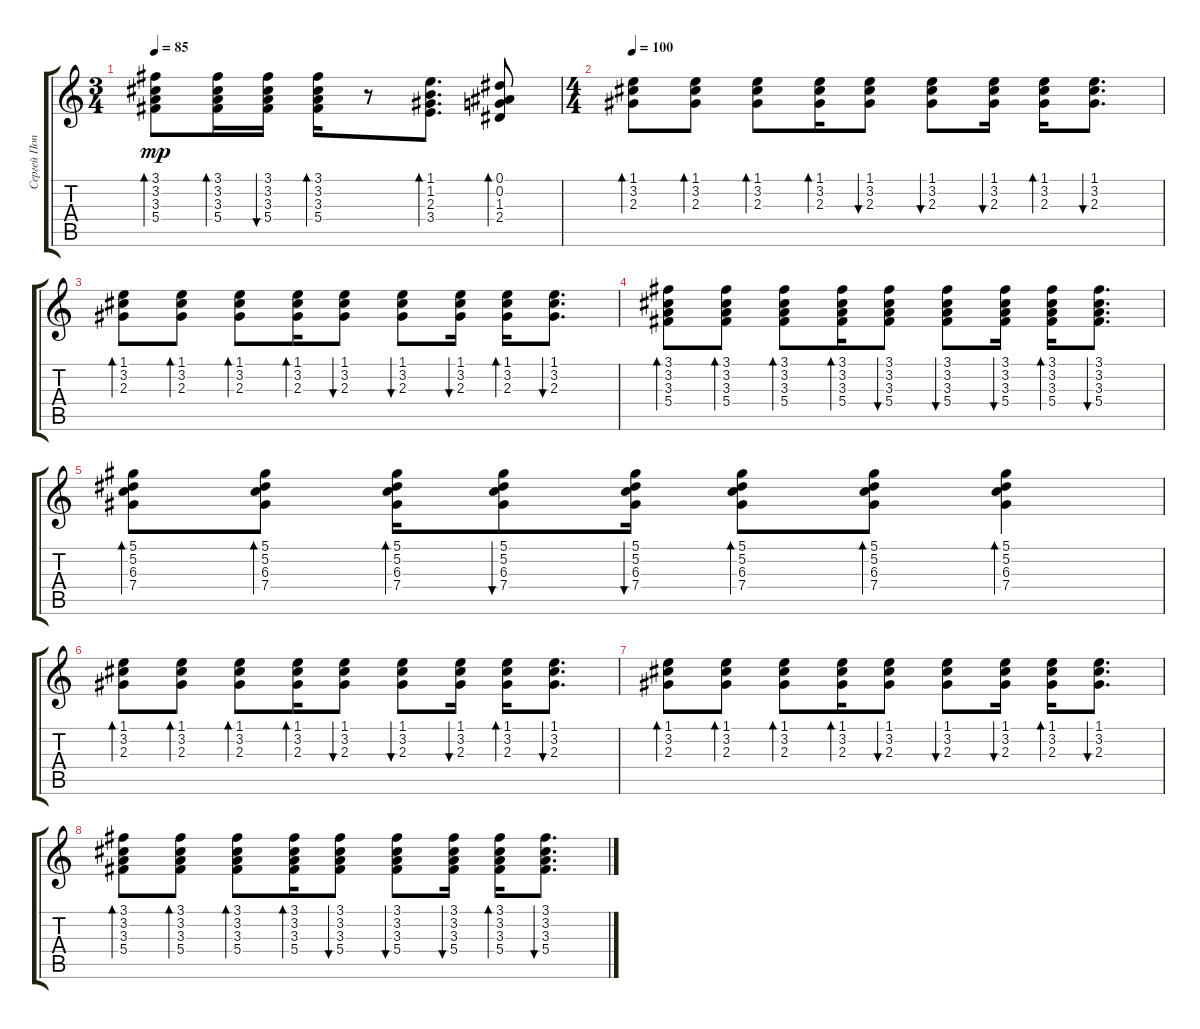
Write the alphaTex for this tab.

\track ("Сергей Попов" "Сергей Поп") {instrument distortionguitar}
\staff {score tabs}
\tuning (Eb4 Bb3 Gb3 Db3 Ab2 Eb2) {hide}
\ts (3 4)
\tempo 85
\clef g2
\ks c
(3.1 3.2 3.3 5.4).8{bd 30 dy mp} (3.1 3.2 3.3 5.4).16{bd 30} (3.1 3.2 3.3 5.4).16{bu 30} (3.1 3.2 3.3 5.4).16{bd 30} r.8 (1.1 1.2 2.3 3.4).8{d bd 30} (0.1 0.2 1.3 2.4).8{bd 30} |
\ts (4 4)
\tempo 100
(1.1 3.2 2.3).8{bd 30} (1.1 3.2 2.3).8{bd 30} (1.1 3.2 2.3).8{bd 30} (1.1 3.2 2.3).16{bd 30} (1.1 3.2 2.3).8{bu 30} (1.1 3.2 2.3).8{bu 30} (1.1 3.2 2.3).16{bu 30} (1.1 3.2 2.3).16{bd 30} (1.1 3.2 2.3).8{d bu 30} |
(1.1 3.2 2.3).8{bd 30} (1.1 3.2 2.3).8{bd 30} (1.1 3.2 2.3).8{bd 30} (1.1 3.2 2.3).16{bd 30} (1.1 3.2 2.3).8{bu 30} (1.1 3.2 2.3).8{bu 30} (1.1 3.2 2.3).16{bu 30} (1.1 3.2 2.3).16{bd 30} (1.1 3.2 2.3).8{d bu 30} |
(3.1 3.2 3.3 5.4).8{bd 30} (3.1 3.2 3.3 5.4).8{bd 30} (3.1 3.2 3.3 5.4).8{bd 30} (3.1 3.2 3.3 5.4).16{bd 30} (3.1 3.2 3.3 5.4).8{bu 30} (3.1 3.2 3.3 5.4).8{bu 30} (3.1 3.2 3.3 5.4).16{bu 30} (3.1 3.2 3.3 5.4).16{bd 30} (3.1 3.2 3.3 5.4).8{d bu 30} |
(5.1 5.2 6.3 7.4).8{bd 30} (5.1 5.2 6.3 7.4).8{bd 30} (5.1 5.2 6.3 7.4).16{bd 30} (5.1 5.2 6.3 7.4).8{bu 30} (5.1 5.2 6.3 7.4).16{bu 30} (5.1 5.2 6.3 7.4).8{bd 30} (5.1 5.2 6.3 7.4).8{bd 30} (5.1 5.2 6.3 7.4).4{bd 30} |
(1.1 3.2 2.3).8{bd 30} (1.1 3.2 2.3).8{bd 30} (1.1 3.2 2.3).8{bd 30} (1.1 3.2 2.3).16{bd 30} (1.1 3.2 2.3).8{bu 30} (1.1 3.2 2.3).8{bu 30} (1.1 3.2 2.3).16{bu 30} (1.1 3.2 2.3).16{bd 30} (1.1 3.2 2.3).8{d bu 30} |
(1.1 3.2 2.3).8{bd 30} (1.1 3.2 2.3).8{bd 30} (1.1 3.2 2.3).8{bd 30} (1.1 3.2 2.3).16{bd 30} (1.1 3.2 2.3).8{bu 30} (1.1 3.2 2.3).8{bu 30} (1.1 3.2 2.3).16{bu 30} (1.1 3.2 2.3).16{bd 30} (1.1 3.2 2.3).8{d bu 30} |
(3.1 3.2 3.3 5.4).8{bd 30} (3.1 3.2 3.3 5.4).8{bd 30} (3.1 3.2 3.3 5.4).8{bd 30} (3.1 3.2 3.3 5.4).16{bd 30} (3.1 3.2 3.3 5.4).8{bu 30} (3.1 3.2 3.3 5.4).8{bu 30} (3.1 3.2 3.3 5.4).16{bu 30} (3.1 3.2 3.3 5.4).16{bd 30} (3.1 3.2 3.3 5.4).8{d bu 30}
